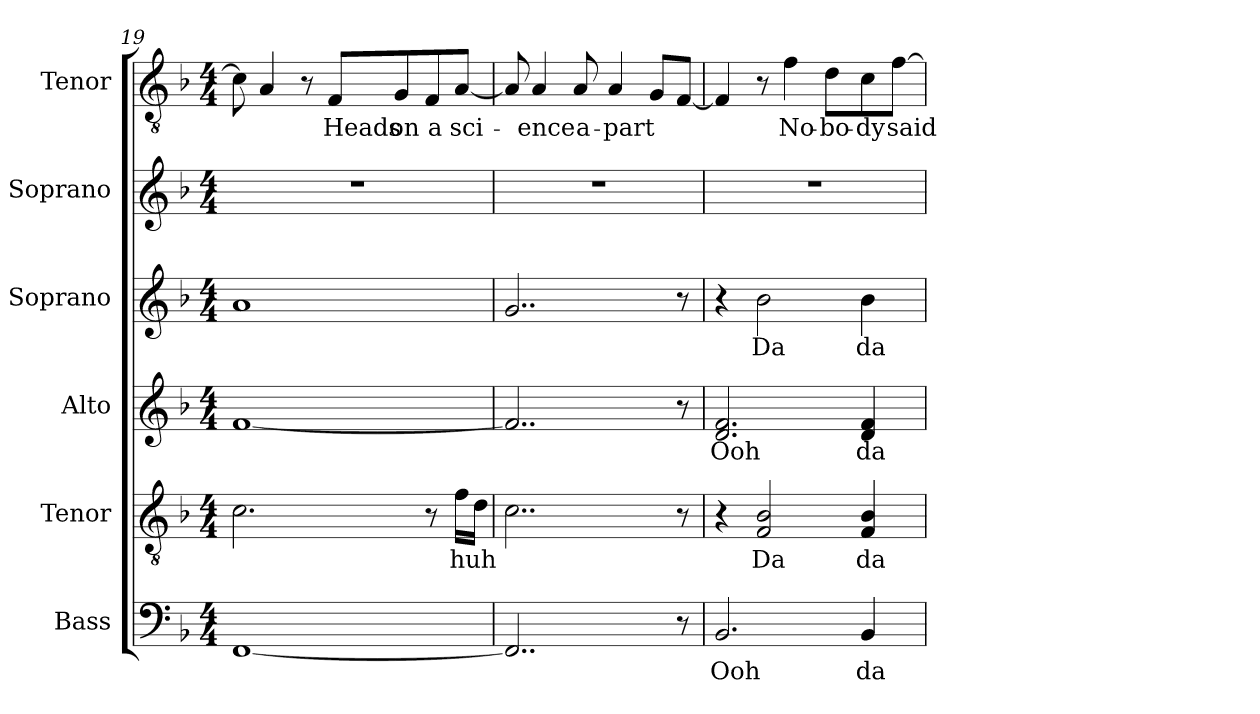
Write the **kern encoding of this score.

**kern	**text	**kern	**text	**kern	**text	**kern	**text	**kern	**kern	**text
*part6	*part6	*part5	*part5	*part4	*part4	*part3	*part3	*part2	*part1	*part1
*staff6	*staff6	*staff5	*staff5	*staff4	*staff4	*staff3	*staff3	*staff2	*staff1	*staff1
*I"Bass	*	*I"Tenor	*	*I"Alto	*	*I"Soprano	*	*I"Soprano	*I"Tenor	*
*I'B.	*	*I'T.	*	*I'A.	*	*I'S.	*	*I'S.	*I'T.	*
*clefF4	*	*clefGv2	*	*clefG2	*	*clefG2	*	*clefG2	*clefGv2	*
*k[b-]	*	*k[b-]	*	*k[b-]	*	*k[b-]	*	*k[b-]	*k[b-]	*
*M4/4	*	*M4/4	*	*M4/4	*	*M4/4	*	*M4/4	*M4/4	*
=19	=19	=19	=19	=19	=19	=19	=19	=19	=19	=19
[1FF	.	2.c\	.	[1f	.	1a	.	1r	8c\]	.
.	.	.	.	.	.	.	.	.	4A/	.
.	.	.	.	.	.	.	.	.	8r	.
!	!	!	!	!	!	!	!	!	!	!LO:LY:b
.	.	.	.	.	.	.	.	.	8F/L	Heads
!	!	!	!	!	!	!	!	!	!	!LO:LY:b
.	.	.	.	.	.	.	.	.	8G/	on
!	!	!	!	!	!	!	!	!	!	!LO:LY:b
.	.	8r	.	.	.	.	.	.	8F/	a
!	!	!	!LO:LY:b	!	!	!	!	!	!	!LO:LY:b
.	.	16f\LL	huh	.	.	.	.	.	[8A/J	sci-
.	.	16d\JJ	.	.	.	.	.	.	.	.
=20	=20	=20	=20	=20	=20	=20	=20	=20	=20	=20
2..FF/]	.	2..c\	.	2..f/]	.	2..g/	.	1r	8A/]	.
!	!	!	!	!	!	!	!	!	!	!LO:LY:b
.	.	.	.	.	.	.	.	.	4A/	-ence
!	!	!	!	!	!	!	!	!	!	!LO:LY:b
.	.	.	.	.	.	.	.	.	8A/	a-
!	!	!	!	!	!	!	!	!	!	!LO:LY:b
.	.	.	.	.	.	.	.	.	4A/	-part
.	.	.	.	.	.	.	.	.	8G/L	.
8r	.	8r	.	8r	.	8r	.	.	[8F/J	.
!!LO:PB:g=z
=21	=21	=21	=21	=21	=21	=21	=21	=21	=21	=21
!	!LO:LY:b	!	!	!	!LO:LY:b	!	!	!	!	!
2.BB-/	Ooh	4r	.	2.d/ 2.f/	Ooh	4r	.	1r	4F/]	.
!	!	!	!LO:LY:b	!	!	!	!LO:LY:b	!	!	!
.	.	2F/ 2B-/	Da	.	.	2b-\	Da	.	8r	.
!	!	!	!	!	!	!	!	!	!	!LO:LY:b
.	.	.	.	.	.	.	.	.	4f\	No-
!	!	!	!	!	!	!	!	!	!	!LO:LY:b
.	.	.	.	.	.	.	.	.	8d\L	-bo-
!	!LO:LY:b	!	!LO:LY:b	!	!LO:LY:b	!	!LO:LY:b	!	!	!LO:LY:b
4BB-/	da	4F/ 4B-/	da	4d/ 4f/	da	4b-\	da	.	8c\	-dy
!	!	!	!	!	!	!	!	!	!	!LO:LY:b
.	.	.	.	.	.	.	.	.	[8f\J	said
=	=	=	=	=	=	=	=	=	=	=
*-	*-	*-	*-	*-	*-	*-	*-	*-	*-	*-
